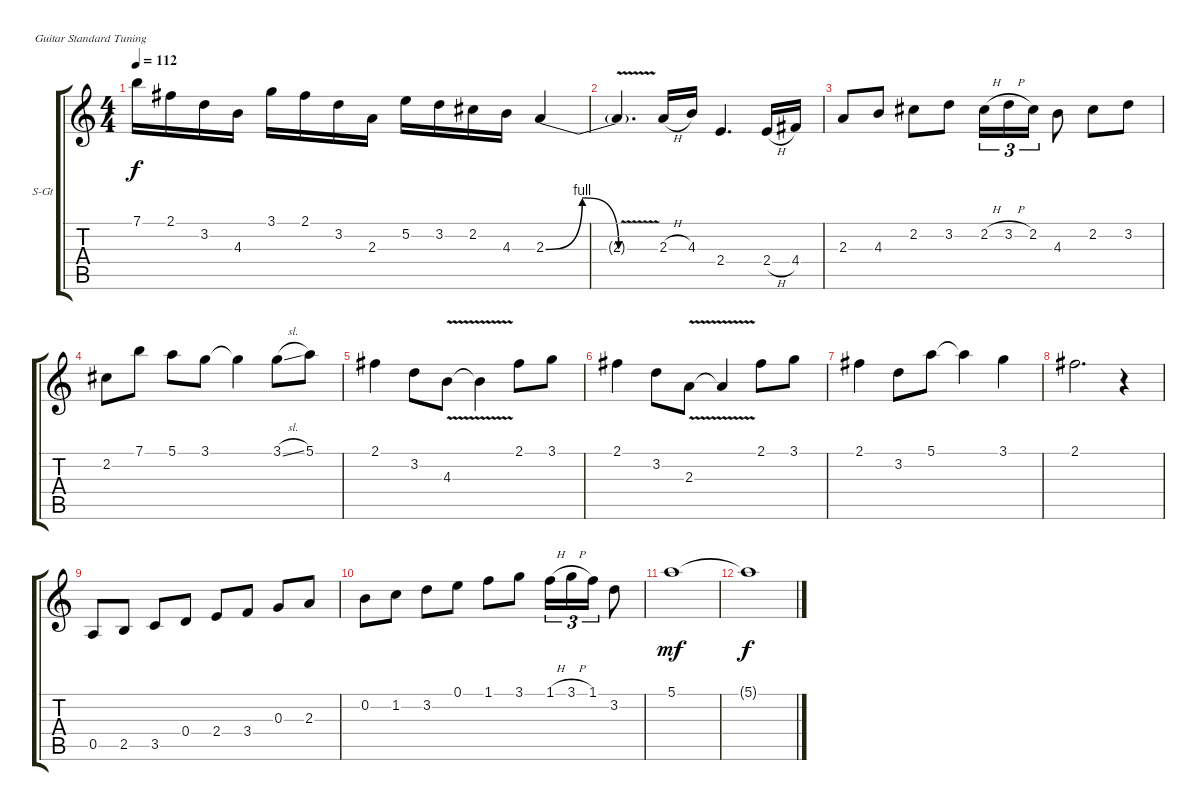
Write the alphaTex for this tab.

\defaultSystemsLayout 4
\bracketExtendMode groupsimilarinstruments
\firstSystemTrackNameOrientation horizontal
\otherSystemsTrackNameOrientation horizontal
\track ("Steel Guitar" "S-Gt") {instrument acousticguitarsteel}
\staff {score tabs}
\tuning (E4 B3 G3 D3 A2 E2)
\ts (4 4)
\tempo 112
\clef g2
\ks c
7.1.16{dy f} 2.1.16 3.2.16 4.3.16 3.1.16 2.1.16 3.2.16 2.3.16 5.2.16 3.2.16 2.2.16 4.3.16 2.3{be (bendrelease 0 0 30 4 30 4 60 0)}.4 |
2.3{v t}.4{d} 2.3{h}.16 4.3.16 2.4.4{d} 2.4{h}.16 4.4.16 |
2.3.8 4.3.8 2.2.8 3.2.8 2.2{h}.16{tu (3 2)} 3.2{h}.16{tu (3 2)} 2.2.16{tu (3 2)} 4.3.8 2.2.8 3.2.8 |
2.2.8 7.1.8 5.1.8 3.1.8 3.1{t}.4 3.1{sl}.8 5.1.8 |
2.1.4 3.2.8 4.3{v}.8 4.3{v t}.4 2.1.8 3.1.8 |
2.1.4 3.2.8 2.3{v}.8 2.3{v t}.4 2.1.8 3.1.8 |
2.1.4 3.2.8 5.1.8 5.1{t}.4 3.1.4 |
2.1.2{d} r.4 |
0.5.8 2.5.8 3.5.8 0.4.8 2.4.8 3.4.8 0.3.8 2.3.8 |
0.2.8 1.2.8 3.2.8 0.1.8 1.1.8 3.1.8 1.1{h}.16{tu (3 2)} 3.1{h}.16{tu (3 2)} 1.1.16{tu (3 2)} 3.2.8 |
5.1.1{dy mf} |
5.1{t}.1{dy f}
